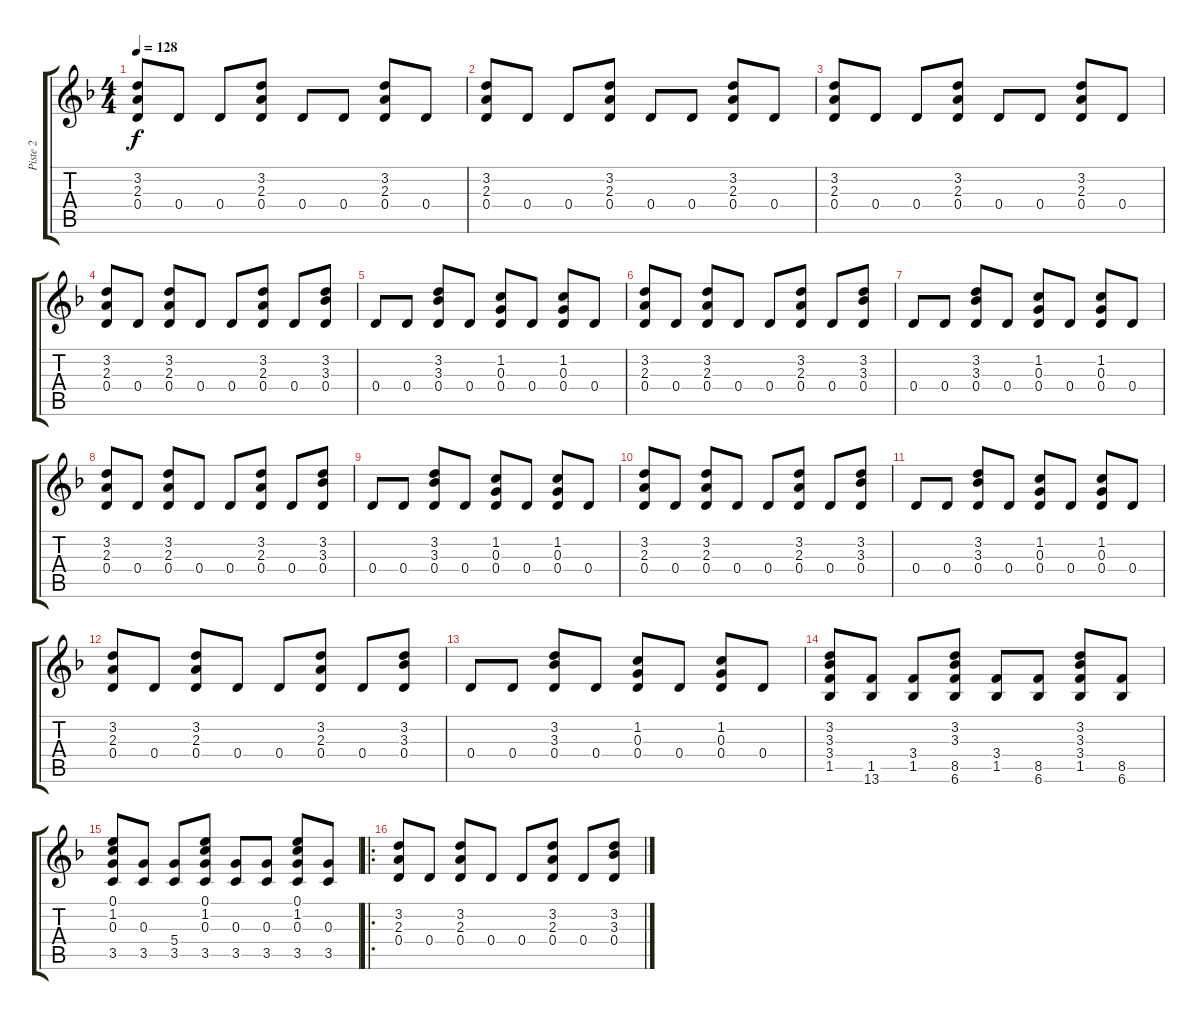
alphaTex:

\track ("Piste 2" "Piste 2") {instrument acousticguitarnylon}
\staff {score tabs}
\tuning (E4 B3 G3 D3 A2 E2) {hide}
\ts (4 4)
\tempo 128
\clef g2
\ks f
(3.2 2.3 0.4).8{dy f} 0.4.8 0.4.8 (3.2 2.3 0.4).8 0.4.8 0.4.8 (3.2 2.3 0.4).8 0.4.8 |
(3.2 2.3 0.4).8 0.4.8 0.4.8 (3.2 2.3 0.4).8 0.4.8 0.4.8 (3.2 2.3 0.4).8 0.4.8 |
(3.2 2.3 0.4).8 0.4.8 0.4.8 (3.2 2.3 0.4).8 0.4.8 0.4.8 (3.2 2.3 0.4).8 0.4.8 |
(3.2 2.3 0.4).8 0.4.8 (3.2 2.3 0.4).8 0.4.8 0.4.8 (3.2 2.3 0.4).8 0.4.8 (3.2 3.3 0.4).8 |
0.4.8 0.4.8 (3.2 3.3 0.4).8 0.4.8 (1.2 0.3 0.4).8 0.4.8 (1.2 0.3 0.4).8 0.4.8 |
(3.2 2.3 0.4).8 0.4.8 (3.2 2.3 0.4).8 0.4.8 0.4.8 (3.2 2.3 0.4).8 0.4.8 (3.2 3.3 0.4).8 |
0.4.8 0.4.8 (3.2 3.3 0.4).8 0.4.8 (1.2 0.3 0.4).8 0.4.8 (1.2 0.3 0.4).8 0.4.8 |
(3.2 2.3 0.4).8 0.4.8 (3.2 2.3 0.4).8 0.4.8 0.4.8 (3.2 2.3 0.4).8 0.4.8 (3.2 3.3 0.4).8 |
0.4.8 0.4.8 (3.2 3.3 0.4).8 0.4.8 (1.2 0.3 0.4).8 0.4.8 (1.2 0.3 0.4).8 0.4.8 |
(3.2 2.3 0.4).8 0.4.8 (3.2 2.3 0.4).8 0.4.8 0.4.8 (3.2 2.3 0.4).8 0.4.8 (3.2 3.3 0.4).8 |
0.4.8 0.4.8 (3.2 3.3 0.4).8 0.4.8 (1.2 0.3 0.4).8 0.4.8 (1.2 0.3 0.4).8 0.4.8 |
(3.2 2.3 0.4).8 0.4.8 (3.2 2.3 0.4).8 0.4.8 0.4.8 (3.2 2.3 0.4).8 0.4.8 (3.2 3.3 0.4).8 |
0.4.8 0.4.8 (3.2 3.3 0.4).8 0.4.8 (1.2 0.3 0.4).8 0.4.8 (1.2 0.3 0.4).8 0.4.8 |
(3.2 3.3 3.4 1.5).8 (1.5 13.6).8 (3.4 1.5).8 (3.2 3.3 8.5 6.6).8 (3.4 1.5).8 (8.5 6.6).8 (3.2 3.3 3.4 1.5).8 (8.5 6.6).8 |
(0.1 1.2 0.3 3.5).8 (0.3 3.5).8 (5.4 3.5).8 (0.1 1.2 0.3 3.5).8 (0.3 3.5).8 (0.3 3.5).8 (0.1 1.2 0.3 3.5).8 (0.3 3.5).8 |
\ro
(3.2 2.3 0.4).8 0.4.8 (3.2 2.3 0.4).8 0.4.8 0.4.8 (3.2 2.3 0.4).8 0.4.8 (3.2 3.3 0.4).8
